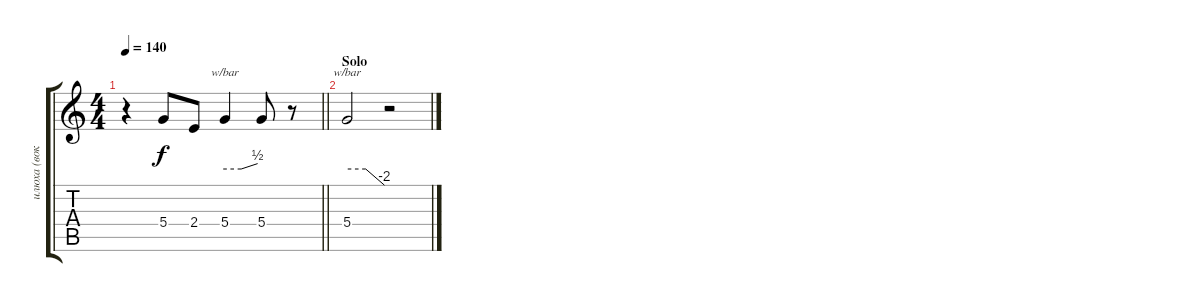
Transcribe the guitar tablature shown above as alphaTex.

\track ("илюха (вокал)" "илюха (вок") {instrument slapbass1}
\staff {score tabs}
\tuning (E4 B3 G3 D3 A2 E2) {hide}
\ts (4 4)
\tempo 140
\clef g2
\barLineRight lightlight
\ks c
r.4{dy f} 5.4.8 2.4.8 5.4.4{tbe (custom default 0 0 30 0 60 2)} 5.4.8 r.8 |
\section ("" "Solo")
5.4.2{tbe (custom default 0 0 30 0 60 -8)} r.2
